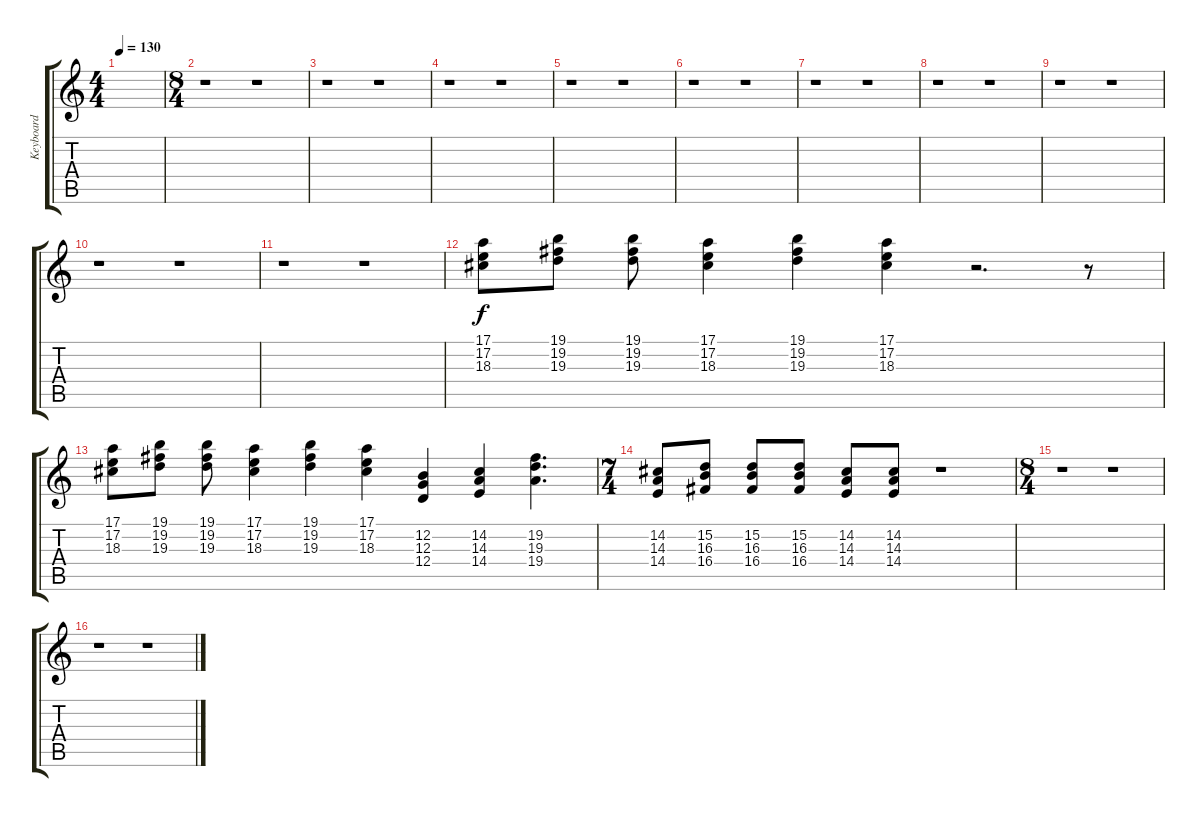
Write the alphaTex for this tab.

\track ("Keyboard" "Keyboard") {instrument synthbrass2}
\staff {score tabs}
\tuning (E4 B3 G3 D3 A2 E2) {hide}
\ts (4 4)
\tempo 130
\clef g2
\ks c
|
\ts (8 4)
r.1 r.1 |
r.1 r.1 |
r.1 r.1 |
r.1 r.1 |
r.1 r.1 |
r.1 r.1 |
r.1 r.1 |
r.1 r.1 |
r.1 r.1 |
r.1 r.1 |
(17.1 17.2 18.3).8 (19.1 19.2 19.3).8 (19.1 19.2 19.3).8 (17.1 17.2 18.3).4 (19.1 19.2 19.3).4 (17.1 17.2 18.3).4 r.2{d} r.8 |
(17.1 17.2 18.3).8 (19.1 19.2 19.3).8 (19.1 19.2 19.3).8 (17.1 17.2 18.3).4 (19.1 19.2 19.3).4 (17.1 17.2 18.3).4 (12.2 12.3 12.4).4 (14.2 14.3 14.4).4 (19.2 19.3 19.4).4{d} |
\ts (7 4)
(14.2 14.3 14.4).8 (15.2 16.3 16.4).8 (15.2 16.3 16.4).8 (15.2 16.3 16.4).8 (14.2 14.3 14.4).8 (14.2 14.3 14.4).8 r.1 |
\ts (8 4)
r.1 r.1 |
r.1 r.1
